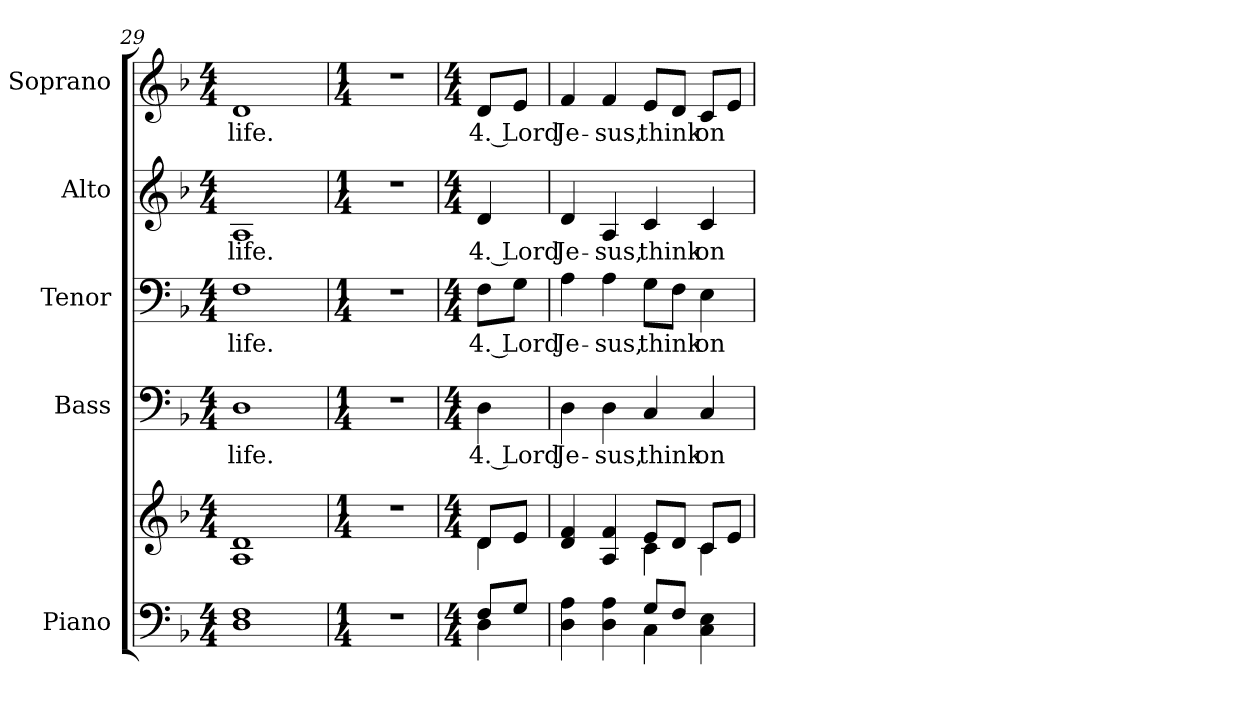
**kern	**kern	**kern	**text	**kern	**text	**kern	**text	**kern	**text
*part5	*part5	*part4	*part4	*part3	*part3	*part2	*part2	*part1	*part1
*staff6	*staff5	*staff4	*staff4	*staff3	*staff3	*staff2	*staff2	*staff1	*staff1
*I"Piano	*	*I"Bass	*	*I"Tenor	*	*I"Alto	*	*I"Soprano	*
*I'Pno.	*	*I'B.	*	*I'T.	*	*I'A.	*	*I'S.	*
!!LO:PB:g=z
*clefF4	*clefG2	*clefF4	*	*clefF4	*	*clefG2	*	*clefG2	*
*k[b-]	*k[b-]	*k[b-]	*	*k[b-]	*	*k[b-]	*	*k[b-]	*
*F:	*F:	*F:	*	*F:	*	*F:	*	*F:	*
*M4/4	*M4/4	*M4/4	*	*M4/4	*	*M4/4	*	*M4/4	*
=29	=29	=29	=29	=29	=29	=29	=29	=29	=29
!	!	!	!LO:LY:b:color=#000000	!	!	!	!	!	!
!	!	!	!	!	!LO:LY:b:color=#000000	!	!	!	!
!	!	!	!	!	!	!	!LO:LY:b:color=#000000	!	!
!	!	!	!	!	!	!	!	!	!LO:LY:b:color=#000000
1Di 1Fi	1Ai 1di	1Di	life.	1Fi	life.	1Ai	life.	1di	life.
=30	=30	=30	=30	=30	=30	=30	=30	=30	=30
*M1/4	*M1/4	*M1/4	*	*M1/4	*	*M1/4	*	*M1/4	*
!LO:N:vis=1	!LO:N:vis=1	!LO:N:vis=1	!	!LO:N:vis=1	!	!LO:N:vis=1	!	!LO:N:vis=1	!
4r	4r	4r	.	4r	.	4r	.	4r	.
!!LO:PB:g=z
=31	=31	=31	=31	=31	=31	=31	=31	=31	=31
*M4/4	*M4/4	*M4/4	*	*M4/4	*	*M4/4	*	*M4/4	*
*^	*^	*	*	*	*	*	*	*	*
!	!	!	!	!	!LO:LY:b:color=#000000	!	!	!	!	!	!
!	!	!	!	!	!	!	!LO:LY:b:color=#000000	!	!	!	!
!	!	!	!	!	!	!	!	!	!LO:LY:b:color=#000000	!	!
!	!	!	!	!	!	!	!	!	!	!	!LO:LY:b:color=#000000
8Fi/L	4Di\	8di/L	4di\	4Di\	4. Lord	8Fi\L	4. Lord	4di/	4. Lord	8di/L	4. Lord
8Gi/J	.	8ei/J	.	.	.	8Gi\J	.	.	.	8ei/J	.
=32	=32	=32	=32	=32	=32	=32	=32	=32	=32	=32	=32
!	!	!	!	!	!LO:LY:b:color=#000000	!	!	!	!	!	!
!	!	!	!	!	!	!	!LO:LY:b:color=#000000	!	!	!	!
!	!	!	!	!	!	!	!	!	!LO:LY:b:color=#000000	!	!
!	!	!	!	!	!	!	!	!	!	!	!LO:LY:b:color=#000000
4Di\ 4Ai	2ryy	4di/ 4fi	2ryy	4Di\	Je-	4Ai\	Je-	4di/	Je-	4fi/	Je-
!	!	!	!	!	!LO:LY:b:color=#000000	!	!	!	!	!	!
!	!	!	!	!	!	!	!LO:LY:b:color=#000000	!	!	!	!
!	!	!	!	!	!	!	!	!	!LO:LY:b:color=#000000	!	!
!	!	!	!	!	!	!	!	!	!	!	!LO:LY:b:color=#000000
4Di\ 4Ai	.	4Ai/ 4fi	.	4Di\	-sus,	4Ai\	-sus,	4Ai/	-sus,	4fi/	-sus,
!	!	!	!	!	!LO:LY:b:color=#000000	!	!	!	!	!	!
!	!	!	!	!	!	!	!LO:LY:b:color=#000000	!	!	!	!
!	!	!	!	!	!	!	!	!	!LO:LY:b:color=#000000	!	!
!	!	!	!	!	!	!	!	!	!	!	!LO:LY:b:color=#000000
8Gi/L	4Ci\	8ei/L	4ci\	4Ci/	think	8Gi\L	think	4ci/	think	8ei/L	think
8Fi/J	.	8di/J	.	.	.	8Fi\J	.	.	.	8di/J	.
!	!	!	!	!	!LO:LY:b:color=#000000	!	!	!	!	!	!
!	!	!	!	!	!	!	!LO:LY:b:color=#000000	!	!	!	!
!	!	!	!	!	!	!	!	!	!LO:LY:b:color=#000000	!	!
!	!	!	!	!	!	!	!	!	!	!	!LO:LY:b:color=#000000
4Ci\ 4Ei	4ryy	8ci/L	4ci\	4Ci/	on	4Ei\	on	4ci/	on	8ci/L	on
.	.	8ei/J	.	.	.	.	.	.	.	8ei/J	.
*v	*v	*	*	*	*	*	*	*	*	*	*
*	*v	*v	*	*	*	*	*	*	*	*
=	=	=	=	=	=	=	=	=	=
*-	*-	*-	*-	*-	*-	*-	*-	*-	*-
